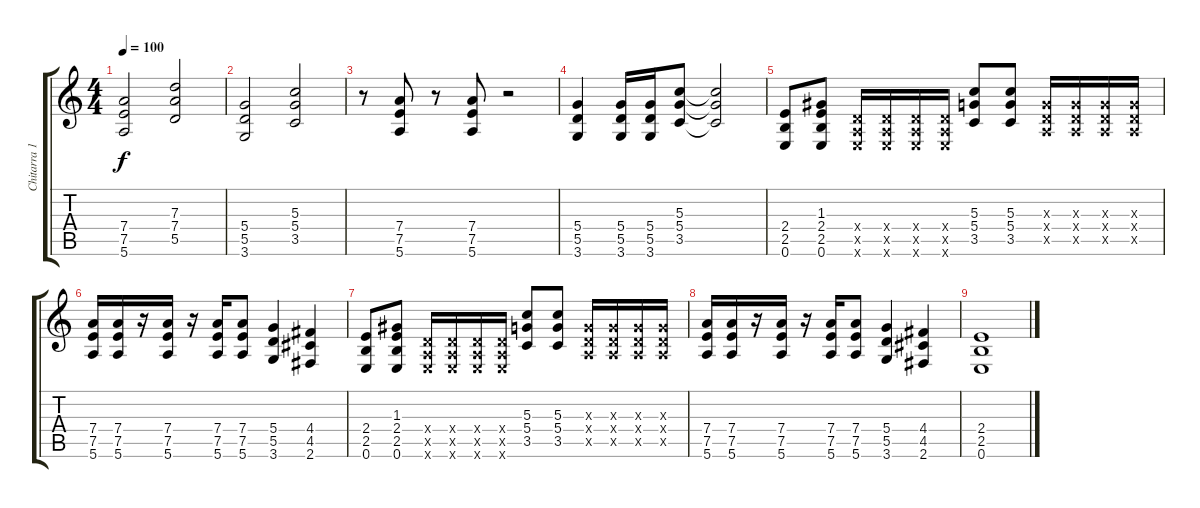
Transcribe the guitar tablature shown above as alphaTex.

\track ("Chitarra 1" "Chitarra 1") {instrument distortionguitar}
\staff {score tabs}
\tuning (E4 B3 G3 D3 A2 E2) {hide}
\ts (4 4)
\tempo 100
\clef g2
\ks c
(7.4 7.5 5.6).2{dy f} (7.3 7.4 5.5).2 |
(5.4 5.5 3.6).2 (5.3 5.4 3.5).2 |
r.8 (7.4 7.5 5.6).8 r.8 (7.4 7.5 5.6).8 r.2 |
(5.4 5.5 3.6).4 (5.4 5.5 3.6).16 (5.4 5.5 3.6).16 (5.3 5.4 3.5).8 (5.3{t} 5.4{t} 3.5{t}).2 |
(2.4 2.5 0.6).8 (1.3 2.4 2.5 0.6).8 (0.4{x} 0.5{x} 0.6{x}).16 (0.4{x} 0.5{x} 0.6{x}).16 (0.4{x} 0.5{x} 0.6{x}).16 (0.4{x} 0.5{x} 0.6{x}).16 (5.3 5.4 3.5).8 (5.3 5.4 3.5).8 (0.3{x} 0.4{x} 0.5{x}).16 (0.3{x} 0.4{x} 0.5{x}).16 (0.3{x} 0.4{x} 0.5{x}).16 (0.3{x} 0.4{x} 0.5{x}).16 |
(7.4 7.5 5.6).16 (7.4 7.5 5.6).16 r.16 (7.4 7.5 5.6).16 r.16 (7.4 7.5 5.6).16 (7.4 7.5 5.6).8 (5.4 5.5 3.6).4 (4.4 4.5 2.6).4 |
(2.4 2.5 0.6).8 (1.3 2.4 2.5 0.6).8 (0.4{x} 0.5{x} 0.6{x}).16 (0.4{x} 0.5{x} 0.6{x}).16 (0.4{x} 0.5{x} 0.6{x}).16 (0.4{x} 0.5{x} 0.6{x}).16 (5.3 5.4 3.5).8 (5.3 5.4 3.5).8 (0.3{x} 0.4{x} 0.5{x}).16 (0.3{x} 0.4{x} 0.5{x}).16 (0.3{x} 0.4{x} 0.5{x}).16 (0.3{x} 0.4{x} 0.5{x}).16 |
(7.4 7.5 5.6).16{volume 0} (7.4 7.5 5.6).16 r.16 (7.4 7.5 5.6).16 r.16 (7.4 7.5 5.6).16 (7.4 7.5 5.6).8 (5.4 5.5 3.6).4 (4.4 4.5 2.6).4 |
(2.4 2.5 0.6).1
